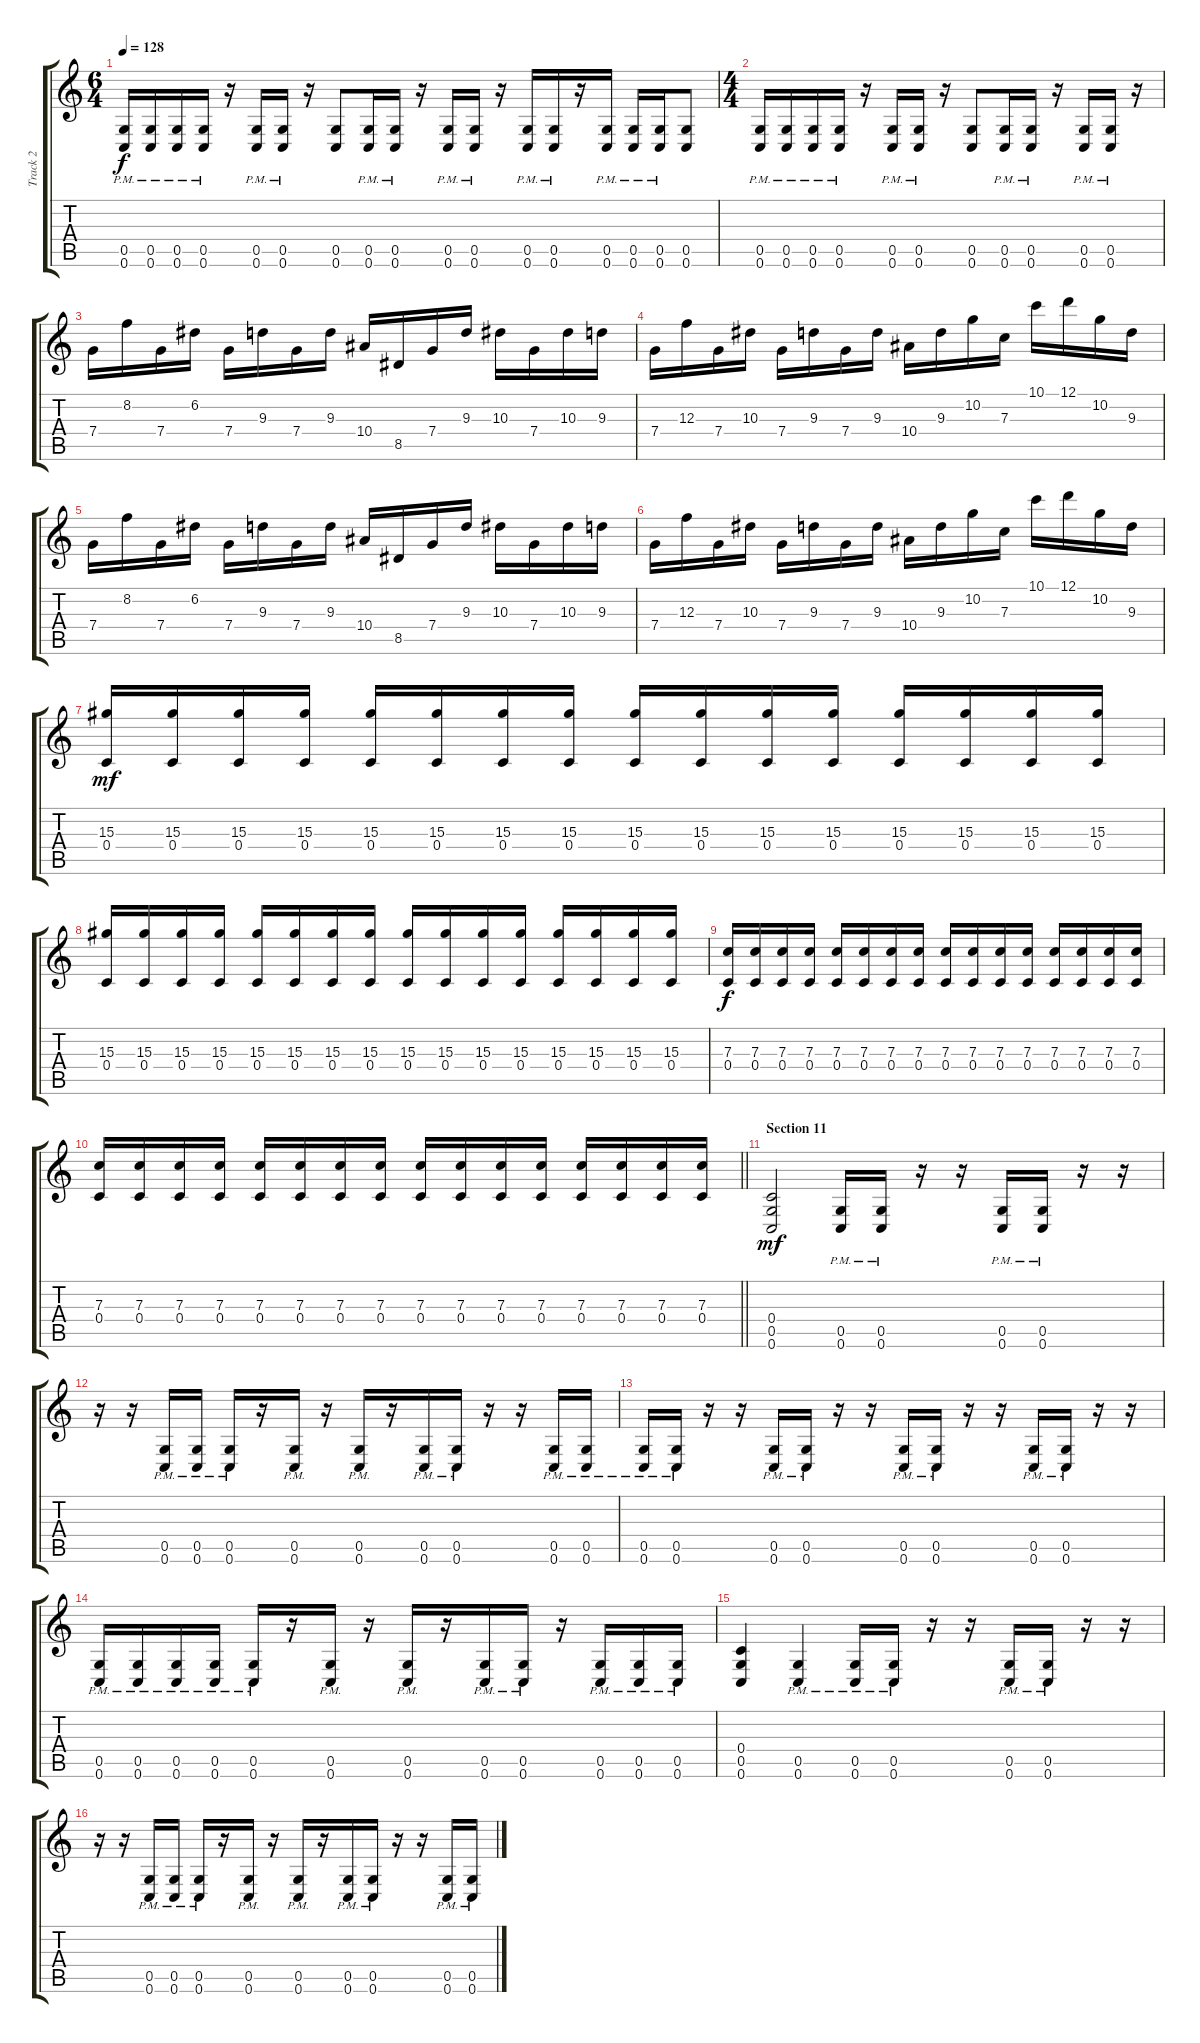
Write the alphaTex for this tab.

\track ("Track 2" "Track 2") {instrument distortionguitar}
\staff {score tabs}
\tuning (D4 A3 F3 C3 G2 C2) {hide}
\ts (6 4)
\tempo 128
\clef g2
\ks c
(0.5{pm} 0.6{pm}).16{dy f} (0.5{pm} 0.6{pm}).16 (0.5{pm} 0.6{pm}).16 (0.5{pm} 0.6{pm}).16 r.16 (0.5{pm} 0.6{pm}).16 (0.5{pm} 0.6{pm}).16 r.16 (0.5 0.6).8 (0.5{pm} 0.6{pm}).16 (0.5{pm} 0.6{pm}).16 r.16 (0.5{pm} 0.6{pm}).16 (0.5{pm} 0.6{pm}).16 r.16 (0.5{pm} 0.6{pm}).16 (0.5{pm} 0.6{pm}).16 r.16 (0.5{pm} 0.6{pm}).16 (0.5{pm} 0.6{pm}).16 (0.5{pm} 0.6{pm}).16 (0.5 0.6).8 |
\ts (4 4)
(0.5{pm} 0.6{pm}).16 (0.5{pm} 0.6{pm}).16 (0.5{pm} 0.6{pm}).16 (0.5{pm} 0.6{pm}).16 r.16 (0.5{pm} 0.6{pm}).16 (0.5{pm} 0.6{pm}).16 r.16 (0.5 0.6).8 (0.5{pm} 0.6{pm}).16 (0.5{pm} 0.6{pm}).16 r.16 (0.5{pm} 0.6{pm}).16 (0.5{pm} 0.6{pm}).16 r.16 |
7.4.16 8.2.16 7.4.16 6.2.16 7.4.16 9.3.16 7.4.16 9.3.16 10.4.16 8.5.16 7.4.16 9.3.16 10.3.16 7.4.16 10.3.16 9.3.16 |
7.4.16 12.3.16 7.4.16 10.3.16 7.4.16 9.3.16 7.4.16 9.3.16 10.4.16 9.3.16 10.2.16 7.3.16 10.1.16 12.1.16 10.2.16 9.3.16 |
7.4.16 8.2.16 7.4.16 6.2.16 7.4.16 9.3.16 7.4.16 9.3.16 10.4.16 8.5.16 7.4.16 9.3.16 10.3.16 7.4.16 10.3.16 9.3.16 |
7.4.16 12.3.16 7.4.16 10.3.16 7.4.16 9.3.16 7.4.16 9.3.16 10.4.16 9.3.16 10.2.16 7.3.16 10.1.16 12.1.16 10.2.16 9.3.16 |
(15.3 0.4).16{dy mf} (15.3 0.4).16 (15.3 0.4).16 (15.3 0.4).16 (15.3 0.4).16 (15.3 0.4).16 (15.3 0.4).16 (15.3 0.4).16 (15.3 0.4).16 (15.3 0.4).16 (15.3 0.4).16 (15.3 0.4).16 (15.3 0.4).16 (15.3 0.4).16 (15.3 0.4).16 (15.3 0.4).16 |
(15.3 0.4).16 (15.3 0.4).16 (15.3 0.4).16 (15.3 0.4).16 (15.3 0.4).16 (15.3 0.4).16 (15.3 0.4).16 (15.3 0.4).16 (15.3 0.4).16 (15.3 0.4).16 (15.3 0.4).16 (15.3 0.4).16 (15.3 0.4).16 (15.3 0.4).16 (15.3 0.4).16 (15.3 0.4).16 |
(7.3 0.4).16{dy f} (7.3 0.4).16 (7.3 0.4).16 (7.3 0.4).16 (7.3 0.4).16 (7.3 0.4).16 (7.3 0.4).16 (7.3 0.4).16 (7.3 0.4).16 (7.3 0.4).16 (7.3 0.4).16 (7.3 0.4).16 (7.3 0.4).16 (7.3 0.4).16 (7.3 0.4).16 (7.3 0.4).16 |
\barLineRight lightlight
(7.3 0.4).16 (7.3 0.4).16 (7.3 0.4).16 (7.3 0.4).16 (7.3 0.4).16 (7.3 0.4).16 (7.3 0.4).16 (7.3 0.4).16 (7.3 0.4).16 (7.3 0.4).16 (7.3 0.4).16 (7.3 0.4).16 (7.3 0.4).16 (7.3 0.4).16 (7.3 0.4).16 (7.3 0.4).16 |
\section ("" "Section 11")
(0.4 0.5 0.6).2{dy mf volume 16} (0.5{pm} 0.6{pm}).16 (0.5{pm} 0.6{pm}).16 r.16 r.16 (0.5{pm} 0.6{pm}).16 (0.5{pm} 0.6{pm}).16 r.16 r.16 |
r.16 r.16 (0.5{pm} 0.6{pm}).16 (0.5{pm} 0.6{pm}).16 (0.5{pm} 0.6{pm}).16 r.16 (0.5{pm} 0.6{pm}).16 r.16 (0.5{pm} 0.6{pm}).16 r.16 (0.5{pm} 0.6{pm}).16 (0.5{pm} 0.6{pm}).16 r.16 r.16 (0.5{pm} 0.6{pm}).16 (0.5{pm} 0.6{pm}).16 |
(0.5{pm} 0.6{pm}).16 (0.5{pm} 0.6{pm}).16 r.16 r.16 (0.5{pm} 0.6{pm}).16 (0.5{pm} 0.6{pm}).16 r.16 r.16 (0.5{pm} 0.6{pm}).16 (0.5{pm} 0.6{pm}).16 r.16 r.16 (0.5{pm} 0.6{pm}).16 (0.5{pm} 0.6{pm}).16 r.16 r.16 |
(0.5{pm} 0.6{pm}).16 (0.5{pm} 0.6{pm}).16 (0.5{pm} 0.6{pm}).16 (0.5{pm} 0.6{pm}).16 (0.5{pm} 0.6{pm}).16 r.16 (0.5{pm} 0.6{pm}).16 r.16 (0.5{pm} 0.6{pm}).16 r.16 (0.5{pm} 0.6{pm}).16 (0.5{pm} 0.6{pm}).16 r.16 (0.5{pm} 0.6{pm}).16 (0.5{pm} 0.6{pm}).16 (0.5{pm} 0.6{pm}).16 |
(0.4 0.5 0.6).4 (0.5{pm} 0.6{pm}).4 (0.5{pm} 0.6{pm}).16 (0.5{pm} 0.6{pm}).16 r.16 r.16 (0.5{pm} 0.6{pm}).16 (0.5{pm} 0.6{pm}).16 r.16 r.16 |
r.16 r.16 (0.5{pm} 0.6{pm}).16 (0.5{pm} 0.6{pm}).16 (0.5{pm} 0.6{pm}).16 r.16 (0.5{pm} 0.6{pm}).16 r.16 (0.5{pm} 0.6{pm}).16 r.16 (0.5{pm} 0.6{pm}).16 (0.5{pm} 0.6{pm}).16 r.16 r.16 (0.5{pm} 0.6{pm}).16 (0.5{pm} 0.6{pm}).16
